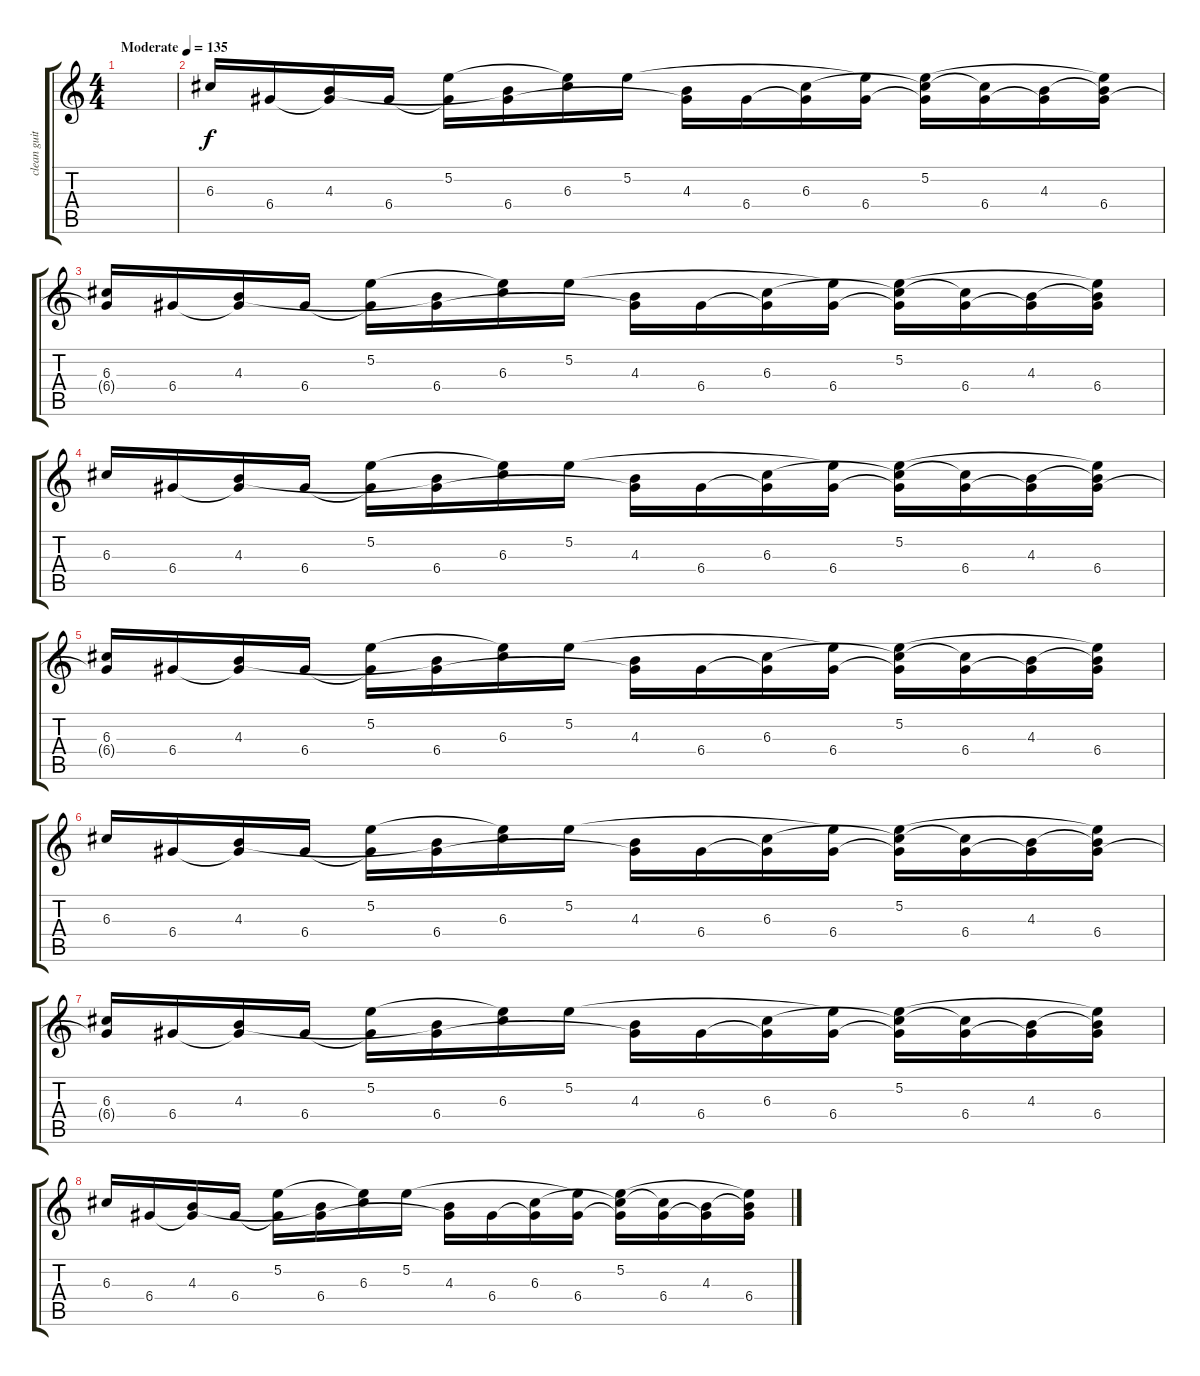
\track ("clean guitar" "clean guit") {instrument electricguitarclean}
\staff {score tabs}
\tuning (E4 B3 G3 D3 A2 E2) {hide}
\ts (4 4)
\tempo (135 "Moderate")
\clef g2
\ks c
|
6.3.16 6.4.16 (4.3 6.4{t}).16 6.4.16 (5.2 6.4{t}).16 (4.3{t} 6.4).16 (5.2{t} 6.3).16 5.2.16 (4.3 6.4{t}).16 6.4.16 (6.3 6.4{t}).16 (5.2{t} 6.4).16 (5.2 6.3{t} 6.4{t}).16 (6.3{t} 6.4).16 (4.3 6.4{t}).16 (5.2{t} 4.3{t} 6.4).16 |
(6.3 6.4{t}).16 6.4.16 (4.3 6.4{t}).16 6.4.16 (5.2 6.4{t}).16 (4.3{t} 6.4).16 (5.2{t} 6.3).16 5.2.16 (4.3 6.4{t}).16 6.4.16 (6.3 6.4{t}).16 (5.2{t} 6.4).16 (5.2 6.3{t} 6.4{t}).16 (6.3{t} 6.4).16 (4.3 6.4{t}).16 (5.2{t} 4.3{t} 6.4).16 |
6.3.16 6.4.16 (4.3 6.4{t}).16 6.4.16 (5.2 6.4{t}).16 (4.3{t} 6.4).16 (5.2{t} 6.3).16 5.2.16 (4.3 6.4{t}).16 6.4.16 (6.3 6.4{t}).16 (5.2{t} 6.4).16 (5.2 6.3{t} 6.4{t}).16 (6.3{t} 6.4).16 (4.3 6.4{t}).16 (5.2{t} 4.3{t} 6.4).16 |
(6.3 6.4{t}).16 6.4.16 (4.3 6.4{t}).16 6.4.16 (5.2 6.4{t}).16 (4.3{t} 6.4).16 (5.2{t} 6.3).16 5.2.16 (4.3 6.4{t}).16 6.4.16 (6.3 6.4{t}).16 (5.2{t} 6.4).16 (5.2 6.3{t} 6.4{t}).16 (6.3{t} 6.4).16 (4.3 6.4{t}).16 (5.2{t} 4.3{t} 6.4).16 |
6.3.16 6.4.16 (4.3 6.4{t}).16 6.4.16 (5.2 6.4{t}).16 (4.3{t} 6.4).16 (5.2{t} 6.3).16 5.2.16 (4.3 6.4{t}).16 6.4.16 (6.3 6.4{t}).16 (5.2{t} 6.4).16 (5.2 6.3{t} 6.4{t}).16 (6.3{t} 6.4).16 (4.3 6.4{t}).16 (5.2{t} 4.3{t} 6.4).16 |
(6.3 6.4{t}).16 6.4.16 (4.3 6.4{t}).16 6.4.16 (5.2 6.4{t}).16 (4.3{t} 6.4).16 (5.2{t} 6.3).16 5.2.16 (4.3 6.4{t}).16 6.4.16 (6.3 6.4{t}).16 (5.2{t} 6.4).16 (5.2 6.3{t} 6.4{t}).16 (6.3{t} 6.4).16 (4.3 6.4{t}).16 (5.2{t} 4.3{t} 6.4).16 |
6.3.16 6.4.16 (4.3 6.4{t}).16 6.4.16 (5.2 6.4{t}).16 (4.3{t} 6.4).16 (5.2{t} 6.3).16 5.2.16 (4.3 6.4{t}).16 6.4.16 (6.3 6.4{t}).16 (5.2{t} 6.4).16 (5.2 6.3{t} 6.4{t}).16 (6.3{t} 6.4).16 (4.3 6.4{t}).16 (5.2{t} 4.3{t} 6.4).16
